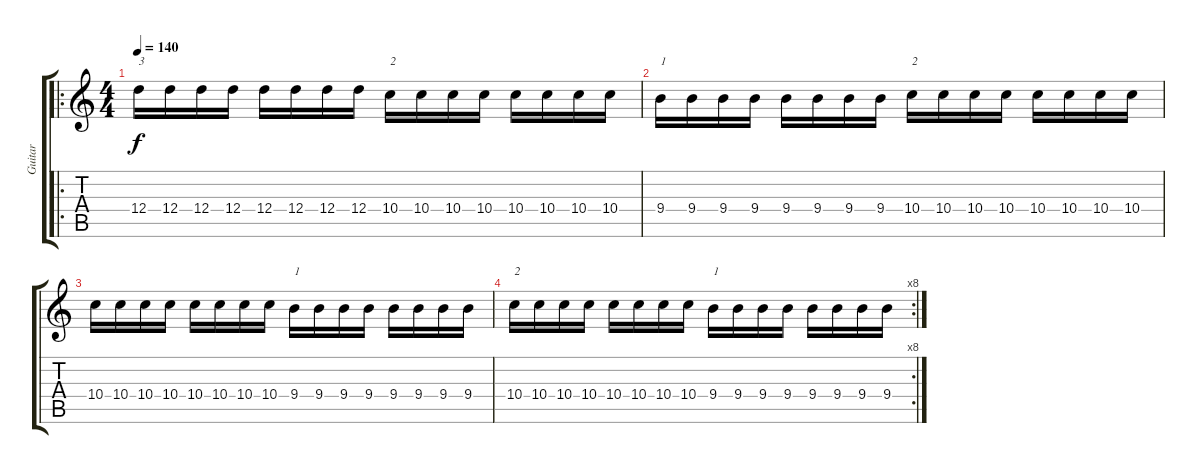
\track ("Guitar" "Guitar") {instrument distortionguitar}
\staff {score tabs}
\tuning (E4 B3 G3 D3 A2 E2) {hide}
\ro
\ts (4 4)
\tempo 140
\clef g2
\ks c
12.4.16{txt "3" dy f instrument distortionguitar} 12.4.16 12.4.16 12.4.16 12.4.16 12.4.16 12.4.16 12.4.16 10.4.16{txt "2"} 10.4.16 10.4.16 10.4.16 10.4.16 10.4.16 10.4.16 10.4.16 |
9.4.16{txt "1"} 9.4.16 9.4.16 9.4.16 9.4.16 9.4.16 9.4.16 9.4.16 10.4.16{txt "2"} 10.4.16 10.4.16 10.4.16 10.4.16 10.4.16 10.4.16 10.4.16 |
10.4.16 10.4.16 10.4.16 10.4.16 10.4.16 10.4.16 10.4.16 10.4.16 9.4.16{txt "1"} 9.4.16 9.4.16 9.4.16 9.4.16 9.4.16 9.4.16 9.4.16 |
\rc 8
10.4.16{txt "2"} 10.4.16 10.4.16 10.4.16 10.4.16 10.4.16 10.4.16 10.4.16 9.4.16{txt "1"} 9.4.16 9.4.16 9.4.16 9.4.16 9.4.16 9.4.16 9.4.16
